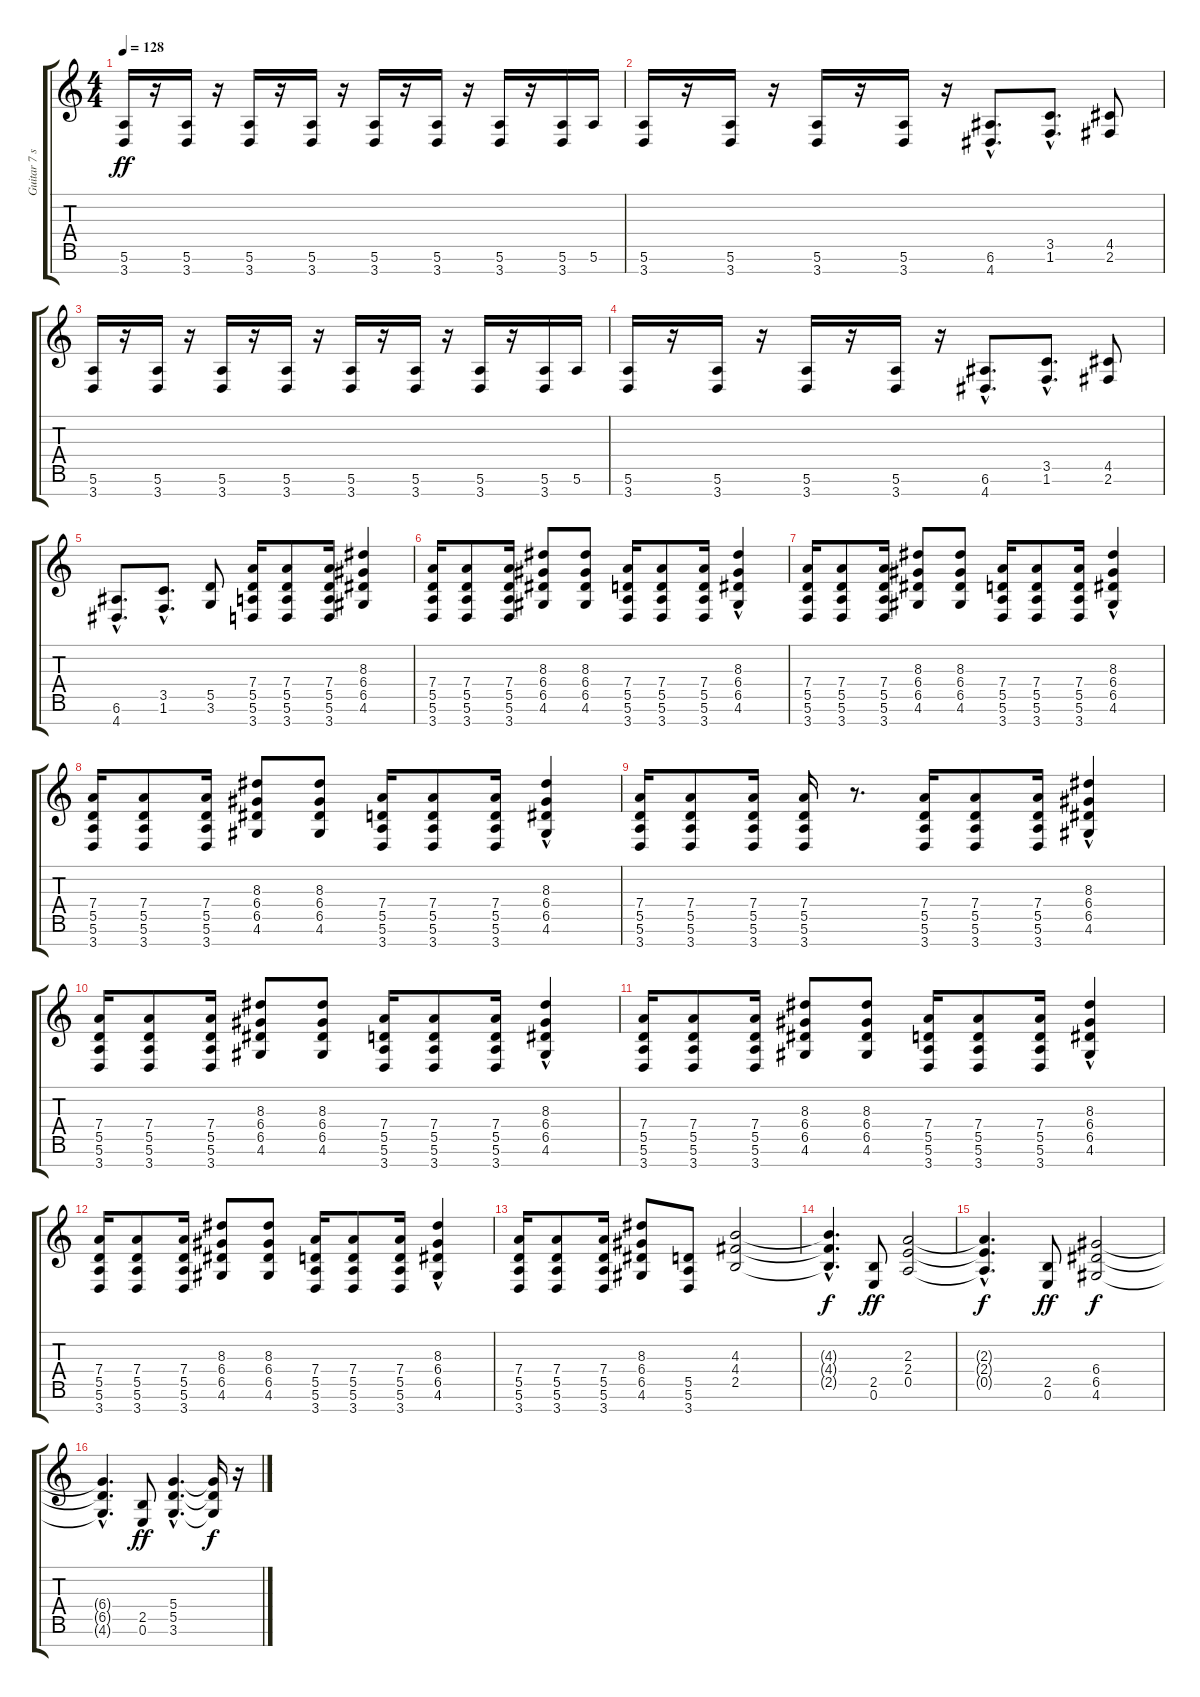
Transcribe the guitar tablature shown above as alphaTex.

\track ("Guitar 7 strings" "Guitar 7 s") {instrument distortionguitar}
\staff {score tabs}
\tuning (E4 B3 G3 D3 A2 E2 B1) {hide}
\ts (4 4)
\tempo 128
\clef g2
\ks c
(5.6 3.7).16{dy ff} r.16 (5.6 3.7).16 r.16 (5.6 3.7).16 r.16 (5.6 3.7).16 r.16 (5.6 3.7).16 r.16 (5.6 3.7).16 r.16 (5.6 3.7).16 r.16 (5.6 3.7).16 5.6.16 |
(5.6 3.7).16 r.16 (5.6 3.7).16 r.16 (5.6 3.7).16 r.16 (5.6 3.7).16 r.16 (6.6{hac} 4.7{hac}).8{d} (3.5{hac} 1.6{hac}).8{d} (4.5 2.6).8 |
(5.6 3.7).16 r.16 (5.6 3.7).16 r.16 (5.6 3.7).16 r.16 (5.6 3.7).16 r.16 (5.6 3.7).16 r.16 (5.6 3.7).16 r.16 (5.6 3.7).16 r.16 (5.6 3.7).16 5.6.16 |
(5.6 3.7).16 r.16 (5.6 3.7).16 r.16 (5.6 3.7).16 r.16 (5.6 3.7).16 r.16 (6.6{hac} 4.7{hac}).8{d} (3.5{hac} 1.6{hac}).8{d} (4.5 2.6).8 |
(6.6{hac} 4.7{hac}).8{d} (3.5{hac} 1.6{hac}).8{d} (5.5 3.6).8 (7.4 5.5 5.6 3.7).16 (7.4 5.5 5.6 3.7).8 (7.4 5.5 5.6 3.7).16 (8.3 6.4 6.5 4.6).4 |
(7.4 5.5 5.6 3.7).16 (7.4 5.5 5.6 3.7).8 (7.4 5.5 5.6 3.7).16 (8.3 6.4 6.5 4.6).8 (8.3 6.4 6.5 4.6).8 (7.4 5.5 5.6 3.7).16 (7.4 5.5 5.6 3.7).8 (7.4 5.5 5.6 3.7).16 (8.3 6.4{hac} 6.5{hac} 4.6{hac}).4 |
(7.4 5.5 5.6 3.7).16 (7.4 5.5 5.6 3.7).8 (7.4 5.5 5.6 3.7).16 (8.3 6.4 6.5 4.6).8 (8.3 6.4 6.5 4.6).8 (7.4 5.5 5.6 3.7).16 (7.4 5.5 5.6 3.7).8 (7.4 5.5 5.6 3.7).16 (8.3 6.4{hac} 6.5{hac} 4.6{hac}).4 |
(7.4 5.5 5.6 3.7).16 (7.4 5.5 5.6 3.7).8 (7.4 5.5 5.6 3.7).16 (8.3 6.4 6.5 4.6).8 (8.3 6.4 6.5 4.6).8 (7.4 5.5 5.6 3.7).16 (7.4 5.5 5.6 3.7).8 (7.4 5.5 5.6 3.7).16 (8.3 6.4{hac} 6.5{hac} 4.6{hac}).4 |
(7.4 5.5 5.6 3.7).16 (7.4 5.5 5.6 3.7).8 (7.4 5.5 5.6 3.7).16 (7.4 5.5 5.6 3.7).16 r.8{d} (7.4 5.5 5.6 3.7).16 (7.4 5.5 5.6 3.7).8 (7.4 5.5 5.6 3.7).16 (8.3 6.4{hac} 6.5{hac} 4.6{hac}).4 |
(7.4 5.5 5.6 3.7).16 (7.4 5.5 5.6 3.7).8 (7.4 5.5 5.6 3.7).16 (8.3 6.4 6.5 4.6).8 (8.3 6.4 6.5 4.6).8 (7.4 5.5 5.6 3.7).16 (7.4 5.5 5.6 3.7).8 (7.4 5.5 5.6 3.7).16 (8.3 6.4{hac} 6.5{hac} 4.6{hac}).4 |
(7.4 5.5 5.6 3.7).16 (7.4 5.5 5.6 3.7).8 (7.4 5.5 5.6 3.7).16 (8.3 6.4 6.5 4.6).8 (8.3 6.4 6.5 4.6).8 (7.4 5.5 5.6 3.7).16 (7.4 5.5 5.6 3.7).8 (7.4 5.5 5.6 3.7).16 (8.3 6.4{hac} 6.5{hac} 4.6{hac}).4 |
(7.4 5.5 5.6 3.7).16 (7.4 5.5 5.6 3.7).8 (7.4 5.5 5.6 3.7).16 (8.3 6.4 6.5 4.6).8 (8.3 6.4 6.5 4.6).8 (7.4 5.5 5.6 3.7).16 (7.4 5.5 5.6 3.7).8 (7.4 5.5 5.6 3.7).16 (8.3 6.4{hac} 6.5{hac} 4.6{hac}).4 |
(7.4 5.5 5.6 3.7).16 (7.4 5.5 5.6 3.7).8 (7.4 5.5 5.6 3.7).16 (8.3 6.4 6.5 4.6).8 (5.5 5.6 3.7).8 (4.3 4.4 2.5).2 |
(4.3{hac t} 4.4{hac t} 2.5{hac t}).4{d dy f} (2.5 0.6).8{dy ff} (2.3 2.4 0.5).2 |
(2.3{hac t} 2.4{hac t} 0.5{hac t}).4{d dy f} (2.5 0.6).8{dy ff} (6.4 6.5 4.6).2{dy f} |
(6.4{hac t} 6.5{hac t} 4.6{hac t}).4{d} (2.5 0.6).8{dy ff} (5.4{hac} 5.5{hac} 3.6{hac}).4{d} (5.4{t} 5.5{t} 3.6{t}).16{dy f} r.16
